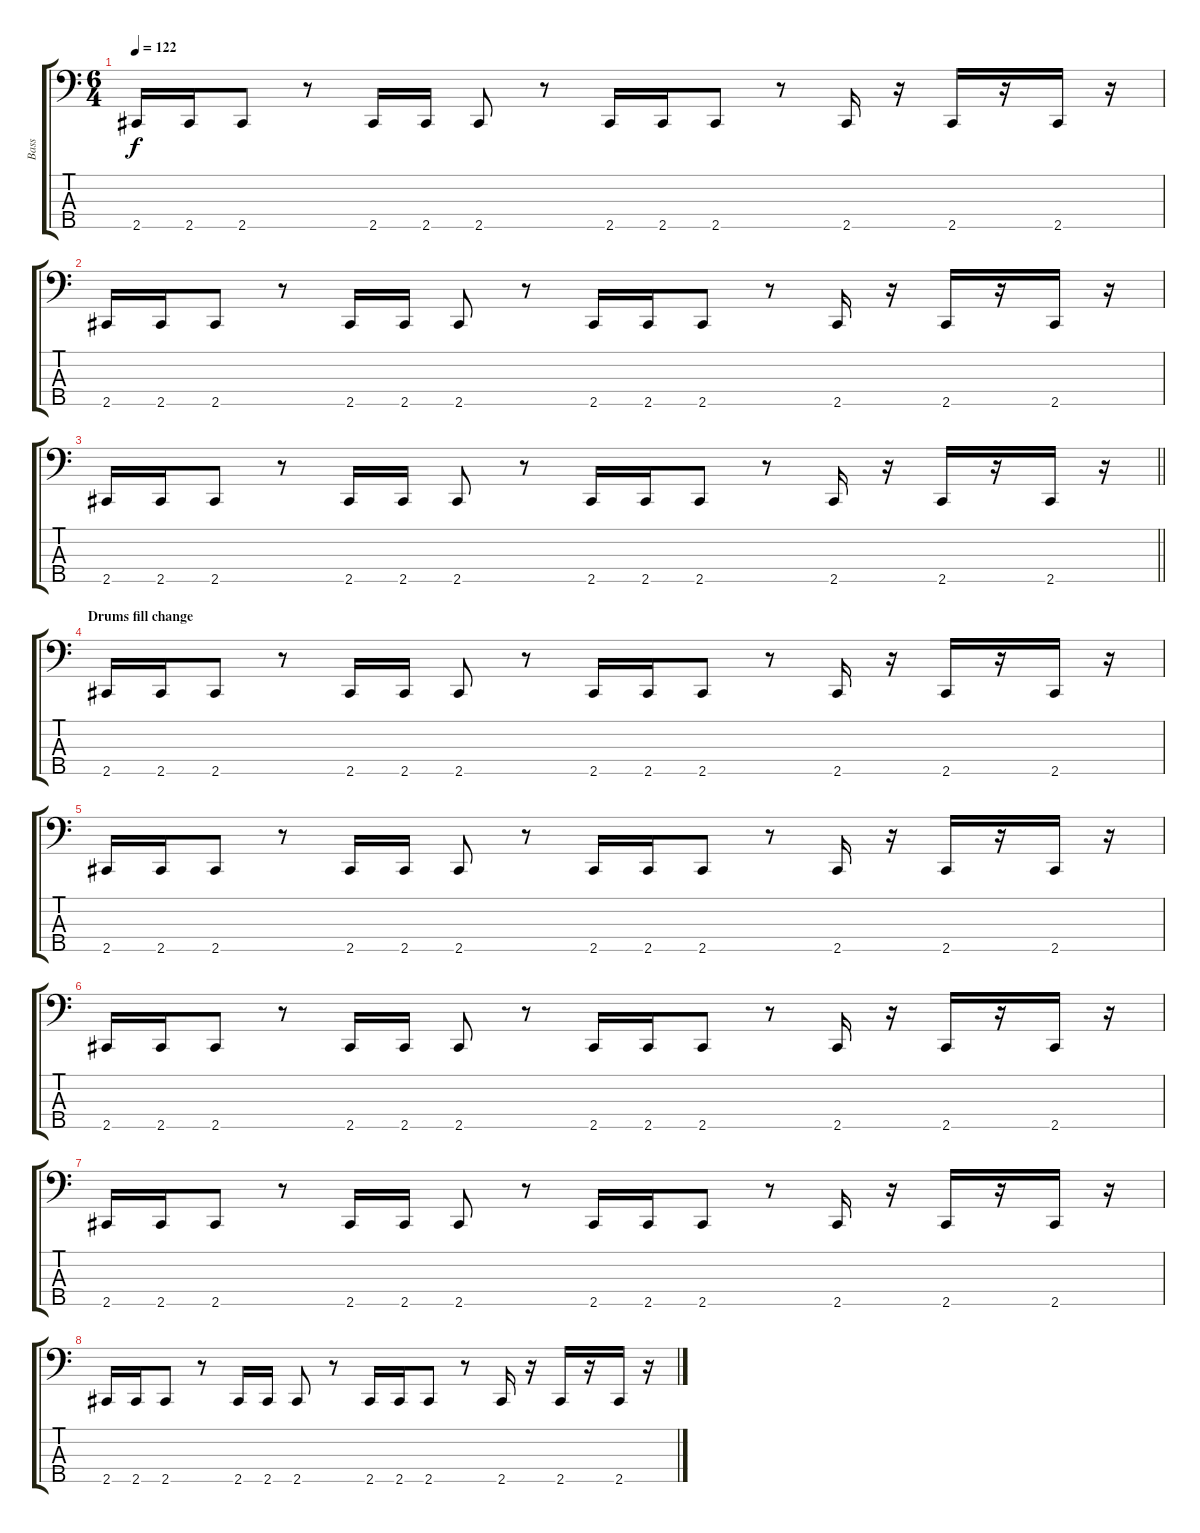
\track ("Bass" "Bass") {instrument electricbassfinger}
\staff {score tabs}
\tuning (G2 D2 A1 E1 B0) {hide}
\ts (6 4)
\tempo 122
\clef f4
\ks c
2.5.16{dy f} 2.5.16 2.5.8 r.8 2.5.16 2.5.16 2.5.8 r.8 2.5.16 2.5.16 2.5.8 r.8 2.5.16 r.16 2.5.16 r.16 2.5.16 r.16 |
2.5.16 2.5.16 2.5.8 r.8 2.5.16 2.5.16 2.5.8 r.8 2.5.16 2.5.16 2.5.8 r.8 2.5.16 r.16 2.5.16 r.16 2.5.16 r.16 |
\barLineRight lightlight
2.5.16 2.5.16 2.5.8 r.8 2.5.16 2.5.16 2.5.8 r.8 2.5.16 2.5.16 2.5.8 r.8 2.5.16 r.16 2.5.16 r.16 2.5.16 r.16 |
\section ("" "Drums fill change")
2.5.16 2.5.16 2.5.8 r.8 2.5.16 2.5.16 2.5.8 r.8 2.5.16 2.5.16 2.5.8 r.8 2.5.16 r.16 2.5.16 r.16 2.5.16 r.16 |
2.5.16 2.5.16 2.5.8 r.8 2.5.16 2.5.16 2.5.8 r.8 2.5.16 2.5.16 2.5.8 r.8 2.5.16 r.16 2.5.16 r.16 2.5.16 r.16 |
2.5.16 2.5.16 2.5.8 r.8 2.5.16 2.5.16 2.5.8 r.8 2.5.16 2.5.16 2.5.8 r.8 2.5.16 r.16 2.5.16 r.16 2.5.16 r.16 |
2.5.16 2.5.16 2.5.8 r.8 2.5.16 2.5.16 2.5.8 r.8 2.5.16 2.5.16 2.5.8 r.8 2.5.16 r.16 2.5.16 r.16 2.5.16 r.16 |
2.5.16 2.5.16 2.5.8 r.8 2.5.16 2.5.16 2.5.8 r.8 2.5.16 2.5.16 2.5.8 r.8 2.5.16 r.16 2.5.16 r.16 2.5.16 r.16
